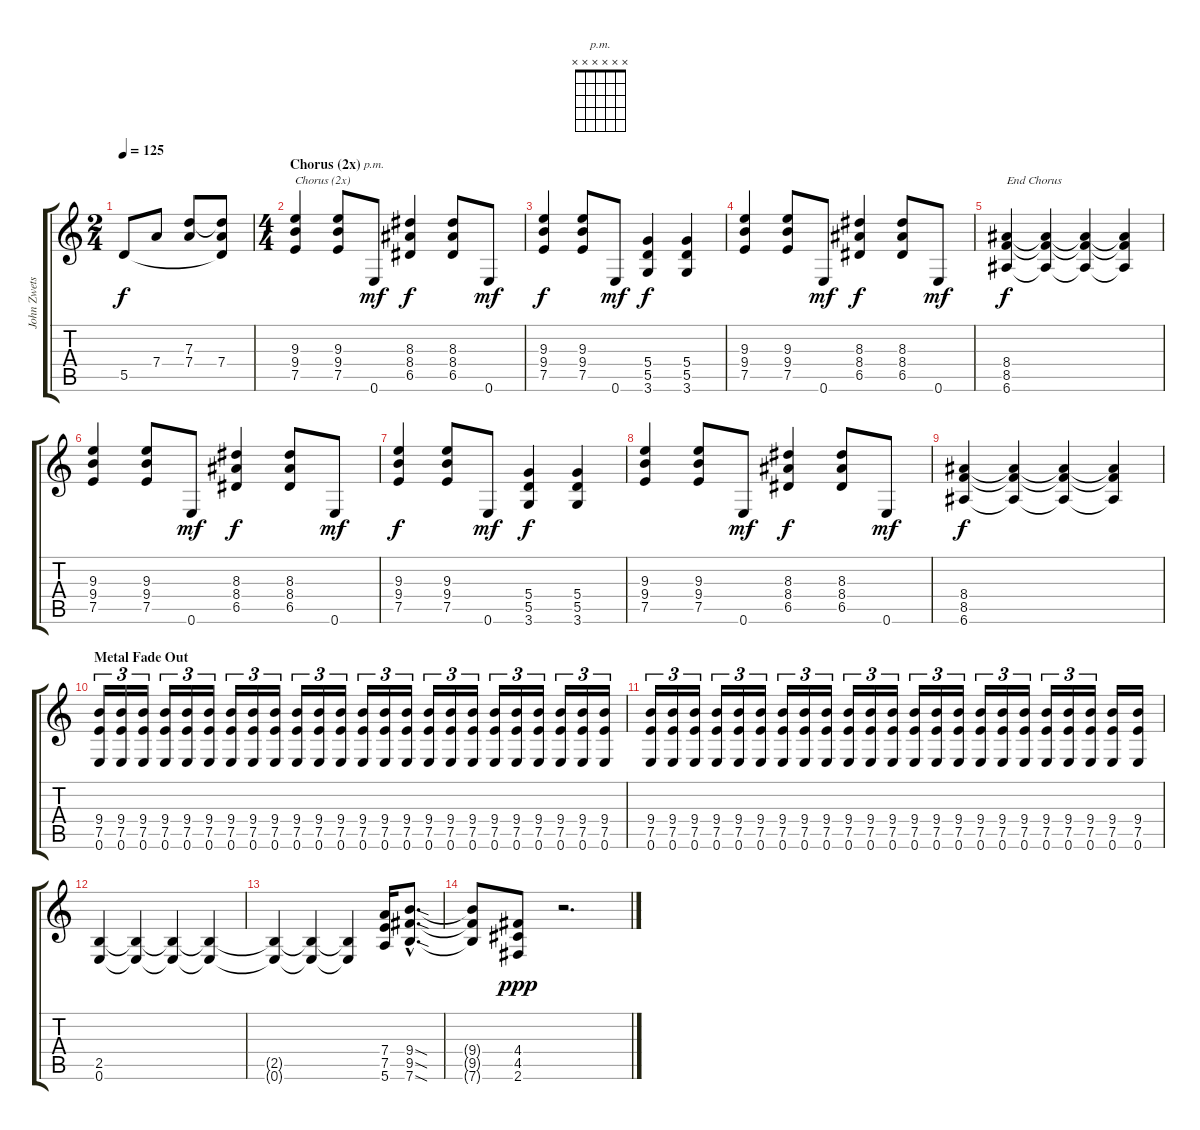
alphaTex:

\track ("John Zwetsloot" "John Zwets") {instrument overdrivenguitar}
\staff {score tabs}
\tuning (E4 B3 G3 D3 A2 E2) {hide}
\chord ("p.m." x x x x x x)
\ts (2 4)
\tempo 125
\clef g2
\ks c
5.5.8{dy f} 7.4.8 (7.3 7.4).8 (7.3{t} 7.4 5.5{t}).8 |
\ts (4 4)
\section ("" "Chorus (2x)")
(9.3 9.4 7.5).4{txt "Chorus (2x)"} (9.3 9.4 7.5).8 0.6.8{ch "p.m." dy mf} (8.3 8.4 6.5).4{dy f} (8.3 8.4 6.5).8 0.6.8{dy mf} |
(9.3 9.4 7.5).4{dy f} (9.3 9.4 7.5).8 0.6.8{dy mf} (5.4 5.5 3.6).4{dy f} (5.4 5.5 3.6).4 |
(9.3 9.4 7.5).4 (9.3 9.4 7.5).8 0.6.8{dy mf} (8.3 8.4 6.5).4{dy f} (8.3 8.4 6.5).8 0.6.8{dy mf} |
(8.4 8.5 6.6).4{txt "End Chorus" dy f} (8.4{t} 8.5{t} 6.6{t}).4 (8.4{t} 8.5{t} 6.6{t}).4 (8.4{t} 8.5{t} 6.6{t}).4 |
(9.3 9.4 7.5).4 (9.3 9.4 7.5).8 0.6.8{dy mf} (8.3 8.4 6.5).4{dy f} (8.3 8.4 6.5).8 0.6.8{dy mf} |
(9.3 9.4 7.5).4{dy f} (9.3 9.4 7.5).8 0.6.8{dy mf} (5.4 5.5 3.6).4{dy f} (5.4 5.5 3.6).4 |
(9.3 9.4 7.5).4 (9.3 9.4 7.5).8 0.6.8{dy mf} (8.3 8.4 6.5).4{dy f} (8.3 8.4 6.5).8 0.6.8{dy mf} |
(8.4 8.5 6.6).4{dy f} (8.4{t} 8.5{t} 6.6{t}).4 (8.4{t} 8.5{t} 6.6{t}).4 (8.4{t} 8.5{t} 6.6{t}).4 |
\section ("" "Metal Fade Out")
(9.4 7.5 0.6).16{tu (3 2)} (9.4 7.5 0.6).16{tu (3 2)} (9.4 7.5 0.6).16{tu (3 2)} (9.4 7.5 0.6).16{tu (3 2)} (9.4 7.5 0.6).16{tu (3 2)} (9.4 7.5 0.6).16{tu (3 2)} (9.4 7.5 0.6).16{tu (3 2)} (9.4 7.5 0.6).16{tu (3 2)} (9.4 7.5 0.6).16{tu (3 2)} (9.4 7.5 0.6).16{tu (3 2)} (9.4 7.5 0.6).16{tu (3 2)} (9.4 7.5 0.6).16{tu (3 2)} (9.4 7.5 0.6).16{tu (3 2)} (9.4 7.5 0.6).16{tu (3 2)} (9.4 7.5 0.6).16{tu (3 2)} (9.4 7.5 0.6).16{tu (3 2)} (9.4 7.5 0.6).16{tu (3 2)} (9.4 7.5 0.6).16{tu (3 2)} (9.4 7.5 0.6).16{tu (3 2)} (9.4 7.5 0.6).16{tu (3 2)} (9.4 7.5 0.6).16{tu (3 2)} (9.4 7.5 0.6).16{tu (3 2)} (9.4 7.5 0.6).16{tu (3 2)} (9.4 7.5 0.6).16{tu (3 2)} |
(9.4 7.5 0.6).16{tu (3 2)} (9.4 7.5 0.6).16{tu (3 2)} (9.4 7.5 0.6).16{tu (3 2)} (9.4 7.5 0.6).16{tu (3 2)} (9.4 7.5 0.6).16{tu (3 2)} (9.4 7.5 0.6).16{tu (3 2)} (9.4 7.5 0.6).16{tu (3 2)} (9.4 7.5 0.6).16{tu (3 2)} (9.4 7.5 0.6).16{tu (3 2)} (9.4 7.5 0.6).16{tu (3 2)} (9.4 7.5 0.6).16{tu (3 2)} (9.4 7.5 0.6).16{tu (3 2)} (9.4 7.5 0.6).16{tu (3 2)} (9.4 7.5 0.6).16{tu (3 2)} (9.4 7.5 0.6).16{tu (3 2)} (9.4 7.5 0.6).16{tu (3 2)} (9.4 7.5 0.6).16{tu (3 2)} (9.4 7.5 0.6).16{tu (3 2)} (9.4 7.5 0.6).16{tu (3 2)} (9.4 7.5 0.6).16{tu (3 2)} (9.4 7.5 0.6).16{tu (3 2)} (9.4 7.5 0.6).16 (9.4 7.5 0.6).16 |
(2.5 0.6).4 (2.5{t} 0.6{t}).4 (2.5{t} 0.6{t}).4 (2.5{t} 0.6{t}).4 |
(2.5{t} 0.6{t}).4 (2.5{t} 0.6{t}).4 (2.5{t} 0.6{t}).4 (7.4 7.5 5.6).16 (9.4{sod hac} 9.5{sod hac} 7.6{sod hac}).8{d} |
(9.4{t} 9.5{t} 7.6{t}).8 (4.4 4.5 2.6).8{dy ppp} r.2{d}
